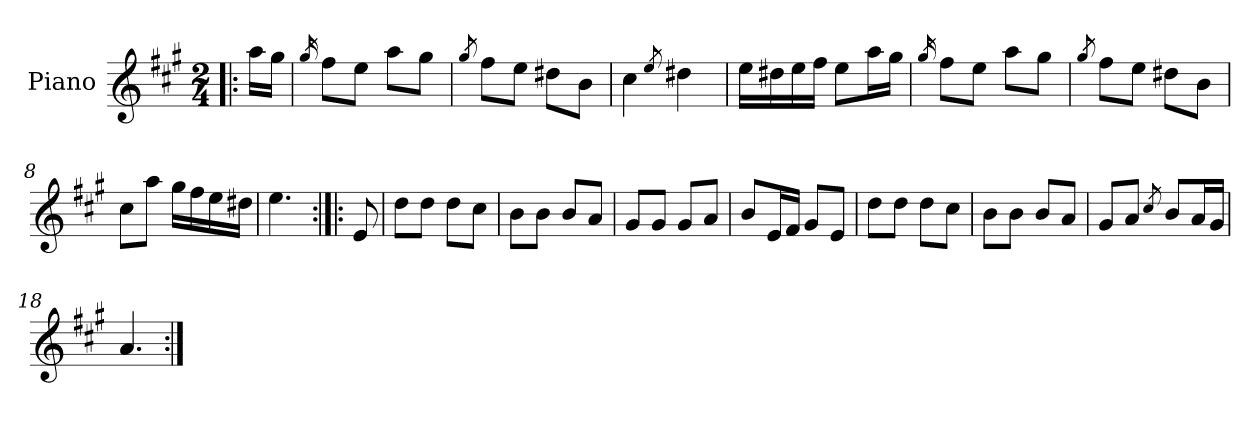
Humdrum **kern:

**kern
*part1
*staff1
*I"Piano
*I'Pno.
*clefG2
*k[f#c#g#]
*M2/4
=1!|:
16aa\LL
16gg#\JJ
=2
16qgg#/
8ff#\L
8ee\J
8aa\L
8gg#\J
=3
8qgg#/
8ff#\L
8ee\J
8dd#X\L
8b\J
=4
4cc#\
8qee/
4dd#X\
!!LO:LB:g=z
=5
16ee\LL
16dd#X\
16ee\
16ff#\JJ
8ee\L
16aa\L
16gg#\JJ
=6
16qgg#/
8ff#\L
8ee\J
8aa\L
8gg#\J
=7
8qgg#/
8ff#\L
8ee\J
8dd#X\L
8b\J
=8
8cc#\L
8aa\J
16gg#\LL
16ff#\
16ee\
16dd#X\JJ
=9
4.ee\
=10:|!|:
8e/
=11
8dd\L
8dd\J
8dd\L
8cc#\J
!!LO:LB:g=z
=12
8b\L
8b\J
8b/L
8a/J
=13
8g#/L
8g#/J
8g#/L
8a/J
=14
8b/L
16e/L
16f#/JJ
8g#/L
8e/J
=15
8dd\L
8dd\J
8dd\L
8cc#\J
=16
8b\L
8b\J
8b/L
8a/J
=17
8g#/L
8a/J
8qcc#/
8b/L
16a/L
16g#/JJ
=18
4.a/
=:|!
*-
